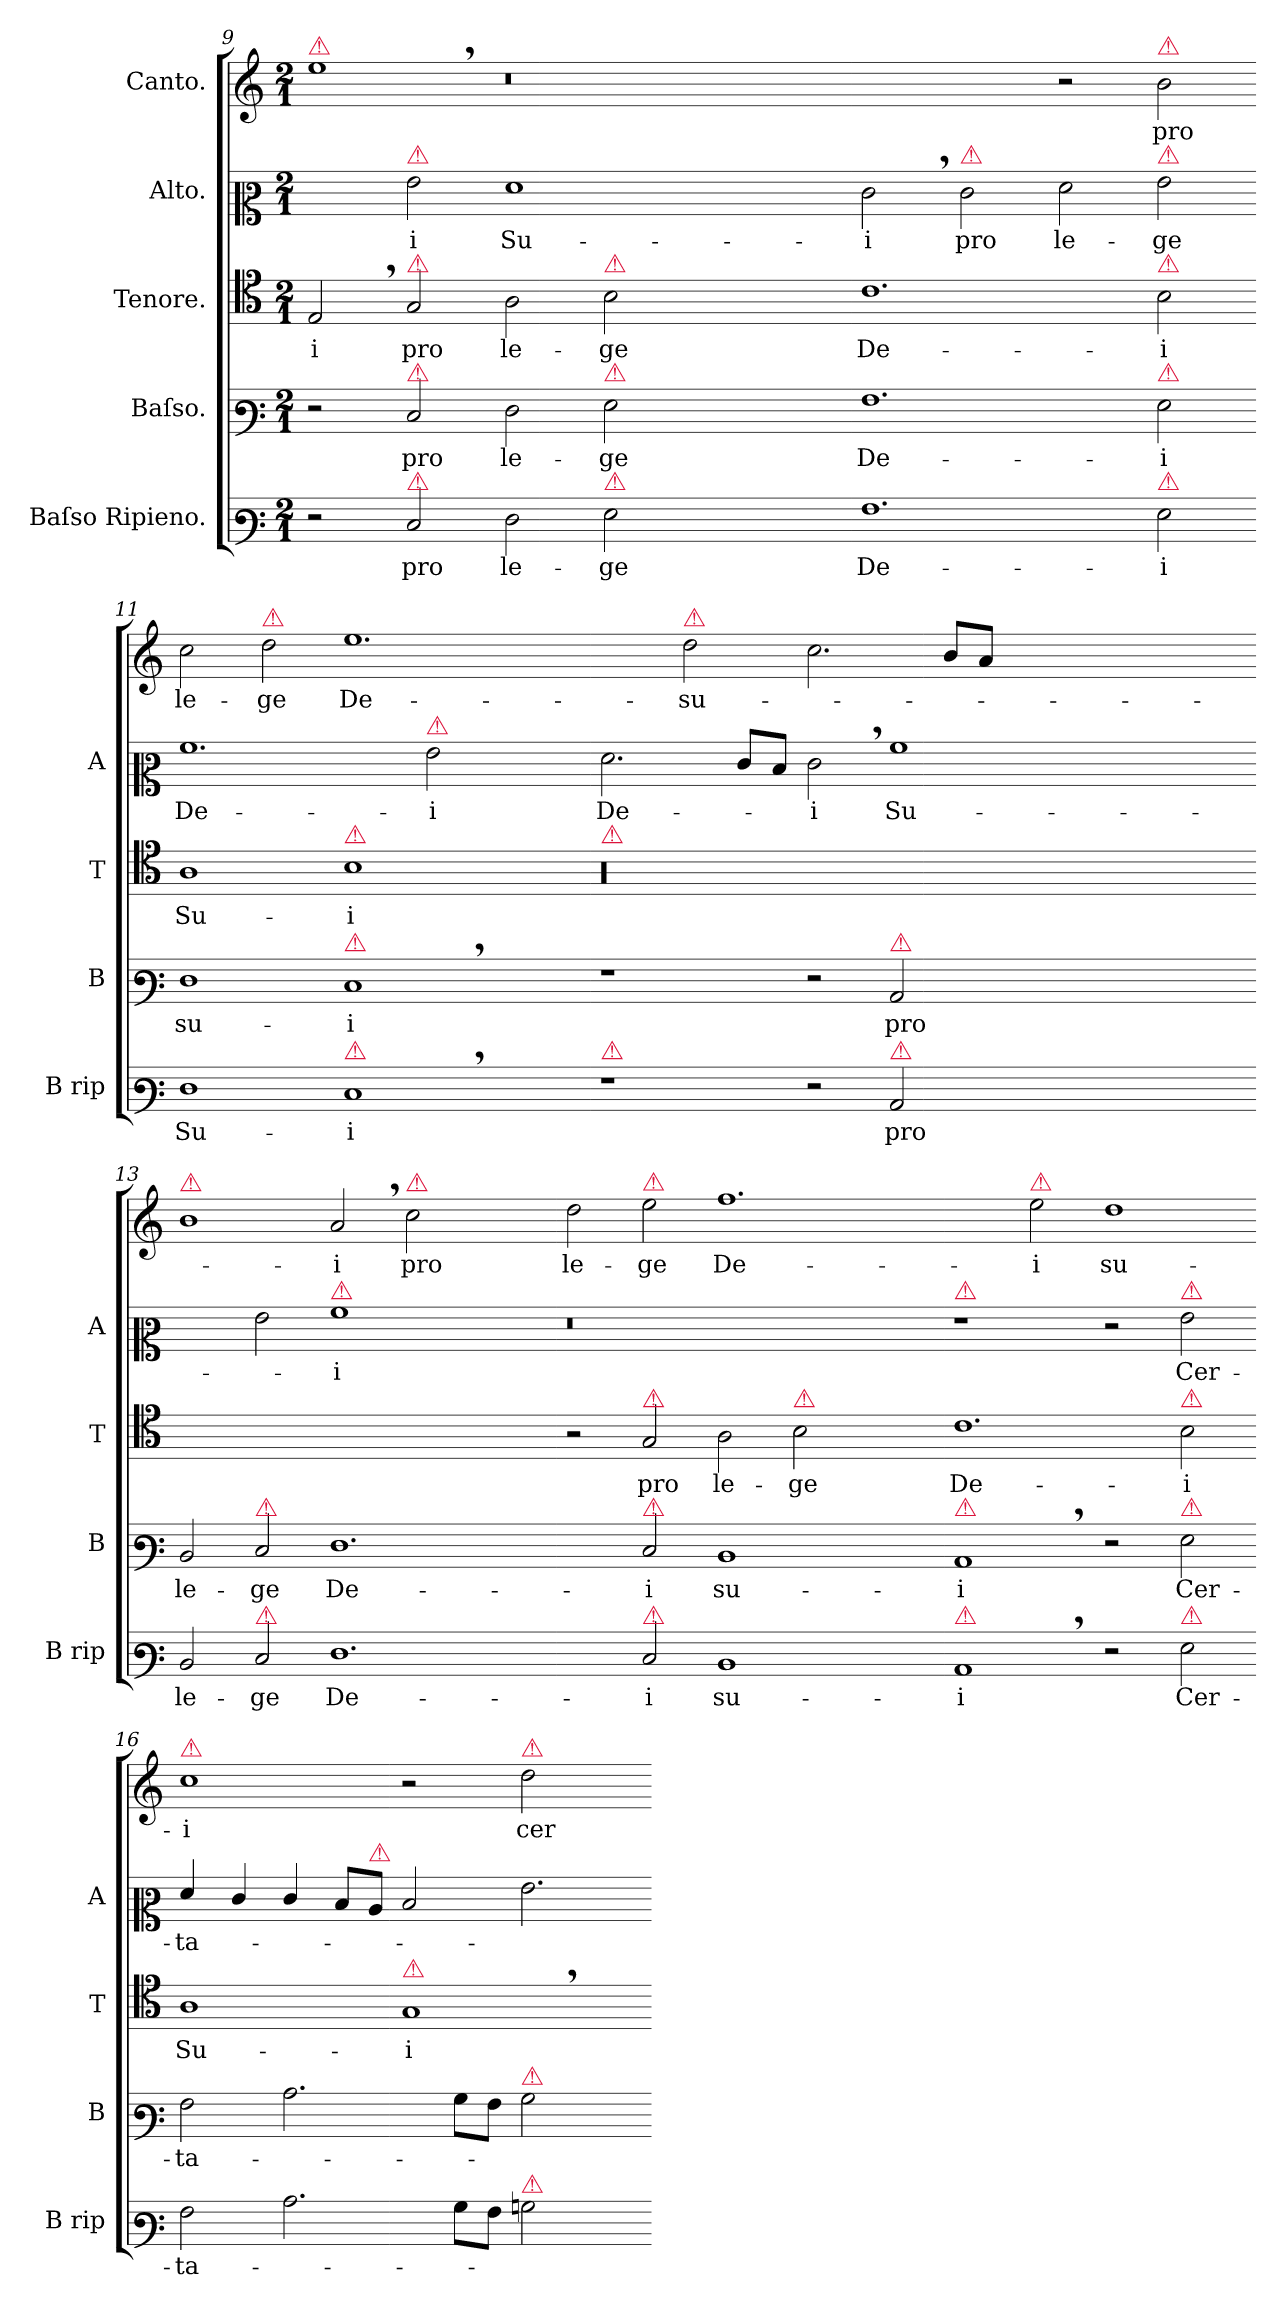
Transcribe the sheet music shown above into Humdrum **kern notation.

**kern	**text	**kern	**text	**kern	**text	**kern	**text	**kern	**text
*part5	*part5	*part4	*part4	*part3	*part3	*part2	*part2	*part1	*part1
*staff5	*staff5	*staff4	*staff4	*staff3	*staff3	*staff2	*staff2	*staff1	*staff1
*I"Baſso Ripieno.	*	*I"Baſso.	*	*I"Tenore.	*	*I"Alto.	*	*I"Canto.	*
*I'B rip	*	*I'B	*	*I'T	*	*I'A	*	*	*
*clefF3	*	*clefF3	*	*clefC4	*	*clefC2	*	*clefG2	*
*k[]	*	*k[]	*	*k[]	*	*k[]	*	*k[]	*
*G:mix	*	*G:mix	*	*G:mix	*	*G:mix	*	*G:mix	*
*M2/1	*	*M2/1	*	*M2/1	*	*M2/1	*	*M2/1	*
=9	=9	=9	=9	=9	=9	=9	=9	=9	=9
!	!	!	!	!	!	!	!	!LO:TX:a:color=crimson:t=⚠	!
2r	.	2r	.	2E,</	-i	2ryy	.	1ee,<	.
!	!	!	!	!	!	!LO:TX:a:color=crimson:t=⚠	!	!	!
!	!	!	!	!LO:TX:a:color=crimson:t=⚠	!	!	!	!	!
!	!	!LO:TX:a:color=crimson:t=⚠	!	!	!	!	!	!	!
!LO:TX:a:color=crimson:t=⚠	!	!	!	!	!	!	!	!	!
2E/	pro	2E/	pro	2G/	pro	2g\	-i	.	.
2F\	le-	2F\	le-	2A\	le-	1f	Su-	0r	.
!	!	!	!	!LO:TX:a:color=crimson:t=⚠	!	!	!	!	!
!	!	!LO:TX:a:color=crimson:t=⚠	!	!	!	!	!	!	!
!LO:TX:a:color=crimson:t=⚠	!	!	!	!	!	!	!	!	!
2G\	-ge	2G\	-ge	2B\	-ge	.	.	.	.
1ryy	.	1ryy	.	1ryy	.	1ryy	.	.	.
=10-	=10-	=10-	=10-	=10-	=10-	=10-	=10-	=10-	=10-
1.A	De-	1.A	De-	1.c	De-	2e,<\	-i	1ryy	.
!	!	!	!	!	!	!LO:TX:a:color=crimson:t=⚠	!	!	!
.	.	.	.	.	.	2e\	pro	.	.
.	.	.	.	.	.	2f\	le-	2r	.
!	!	!	!	!	!	!	!	!LO:TX:a:color=crimson:t=⚠	!
!	!	!	!	!	!	!LO:TX:a:color=crimson:t=⚠	!	!	!
!	!	!	!	!LO:TX:a:color=crimson:t=⚠	!	!	!	!	!
!	!	!LO:TX:a:color=crimson:t=⚠	!	!	!	!	!	!	!
!LO:TX:a:color=crimson:t=⚠	!	!	!	!	!	!	!	!	!
2G\	-i	2G\	-i	2B\	-i	2g\	-ge	2b\	pro
=11-	=11-	=11-	=11-	=11-	=11-	=11-	=11-	=11-	=11-
1F	Su-	1F	su-	1A	Su-	1.a	De-	2cc\	le-
!	!	!	!	!	!	!	!	!LO:TX:a:color=crimson:t=⚠	!
.	.	.	.	.	.	.	.	2dd\	-ge
!	!	!	!	!LO:TX:a:color=crimson:t=⚠	!	!	!	!	!
!	!	!LO:TX:a:color=crimson:t=⚠	!	!	!	!	!	!	!
!LO:TX:a:color=crimson:t=⚠	!	!	!	!	!	!	!	!	!
1E,<	-i	1E,<	-i	1B	-i	.	.	1.ee	De-
!	!	!	!	!	!	!LO:TX:a:color=crimson:t=⚠	!	!	!
.	.	.	.	.	.	2g\	-i	.	.
2ryy	.	2ryy	.	2ryy	.	2ryy	.	.	.
=12-	=12-	=12-	=12-	=12-	=12-	=12-	=12-	=12-	=12-
!	!	!	!	!LO:TX:a:color=crimson:t=⚠	!	!	!	!	!
!LO:TX:a:color=crimson:t=⚠	!	!	!	!	!	!	!	!	!
1r	.	1r	.	00r	.	2.f\	De-	2ryy	.
!	!	!	!	!	!	!	!	!LO:TX:a:color=crimson:t=⚠	!
.	.	.	.	.	.	.	.	2dd\	su-
.	.	.	.	.	.	8e/L	.	.	.
.	.	.	.	.	.	8d/J	.	.	.
2r	.	2r	.	.	.	2e,<\	-i	2.cc\	.
!	!	!LO:TX:a:color=crimson:t=⚠	!	!	!	!	!	!	!
!LO:TX:a:color=crimson:t=⚠	!	!	!	!	!	!	!	!	!
2C/	pro	2C/	pro	.	.	1a\	Su-	.	.
.	.	.	.	.	.	.	.	8b/L	.
.	.	.	.	.	.	.	.	8a/J	.
0ryy	.	0ryy	.	.	.	.	.	0ryy	.
.	.	.	.	.	.	1.ryy	.	.	.
=13-	=13-	=13-	=13-	=13-	=13-	=13-	=13-	=13-	=13-
!	!	!	!	!	!	!	!	!LO:TX:a:color=crimson:t=⚠	!
2D/	le-	2D/	le-	0ryy	.	2ryy	.	1b	.
!	!	!LO:TX:a:color=crimson:t=⚠	!	!	!	!	!	!	!
!LO:TX:a:color=crimson:t=⚠	!	!	!	!	!	!	!	!	!
2E/	-ge	2E/	-ge	.	.	2g\	.	.	.
!	!	!	!	!	!	!LO:TX:a:color=crimson:t=⚠	!	!	!
1.F	De-	1.F	De-	.	.	1a	-i	2a,</	-i
!	!	!	!	!	!	!	!	!LO:TX:a:color=crimson:t=⚠	!
.	.	.	.	.	.	.	.	2cc\	pro
.	.	.	.	2ryy	.	2ryy	.	2ryy	.
=14-	=14-	=14-	=14-	=14-	=14-	=14-	=14-	=14-	=14-
2ryy	.	2ryy	.	2r	.	0r	.	2dd\	le-
!	!	!	!	!	!	!	!	!LO:TX:a:color=crimson:t=⚠	!
!	!	!	!	!LO:TX:a:color=crimson:t=⚠	!	!	!	!	!
!	!	!LO:TX:a:color=crimson:t=⚠	!	!	!	!	!	!	!
!LO:TX:a:color=crimson:t=⚠	!	!	!	!	!	!	!	!	!
2E/	-i	2E/	-i	2G/	pro	.	.	2ee\	-ge
1D	su-	1D	su-	2A\	le-	.	.	1.ff	De-
!	!	!	!	!LO:TX:a:color=crimson:t=⚠	!	!	!	!	!
.	.	.	.	2B\	-ge	.	.	.	.
2ryy	.	2ryy	.	2ryy	.	2ryy	.	.	.
=15-	=15-	=15-	=15-	=15-	=15-	=15-	=15-	=15-	=15-
!	!	!	!	!	!	!LO:TX:a:color=crimson:t=⚠	!	!	!
!	!	!LO:TX:a:color=crimson:t=⚠	!	!	!	!	!	!	!
!LO:TX:a:color=crimson:t=⚠	!	!	!	!	!	!	!	!	!
1C,<	-i	1C,<	-i	1.c	De-	1r	.	2ryy	.
!	!	!	!	!	!	!	!	!LO:TX:a:color=crimson:t=⚠	!
.	.	.	.	.	.	.	.	2ee\	-i
2r	.	2r	.	.	.	2r	.	1dd	su-
!	!	!	!	!	!	!LO:TX:a:color=crimson:t=⚠	!	!	!
!	!	!	!	!LO:TX:a:color=crimson:t=⚠	!	!	!	!	!
!	!	!LO:TX:a:color=crimson:t=⚠	!	!	!	!	!	!	!
!LO:TX:a:color=crimson:t=⚠	!	!	!	!	!	!	!	!	!
2G\	Cer-	2G\	Cer-	2B\	-i	2g\	Cer-	.	.
=16-	=16-	=16-	=16-	=16-	=16-	=16-	=16-	=16-	=16-
!	!	!	!	!	!	!	!	!LO:TX:a:color=crimson:t=⚠	!
2A\	-ta-	2A\	-ta-	1A	Su-	4f/	-ta-	1cc	-i
.	.	.	.	.	.	4e/	.	.	.
2.c\	.	2.c\	.	.	.	4e/	.	.	.
.	.	.	.	.	.	8d/L	.	.	.
!	!	!	!	!	!	!LO:TX:a:color=crimson:t=⚠	!	!	!
.	.	.	.	.	.	8c/J	.	.	.
!	!	!	!	!LO:TX:a:color=crimson:t=⚠	!	!	!	!	!
.	.	.	.	1G,<	-i	2d/	.	2r	.
8B\L	.	8B\L	.	.	.	.	.	.	.
8A\J	.	8A\J	.	.	.	.	.	.	.
!	!	!	!	!	!	!	!	!LO:TX:a:color=crimson:t=⚠	!
!	!	!LO:TX:a:color=crimson:t=⚠	!	!	!	!	!	!	!
!LO:TX:a:color=crimson:t=⚠	!	!	!	!	!	!	!	!	!
2Bn\	.	2B\	.	.	.	2.g\	.	2dd\	cer-
4ryy	.	4ryy	.	4ryy	.	.	.	4ryy	.
=-	=-	=-	=-	=-	=-	=-	=-	=-	=-
*-	*-	*-	*-	*-	*-	*-	*-	*-	*-
